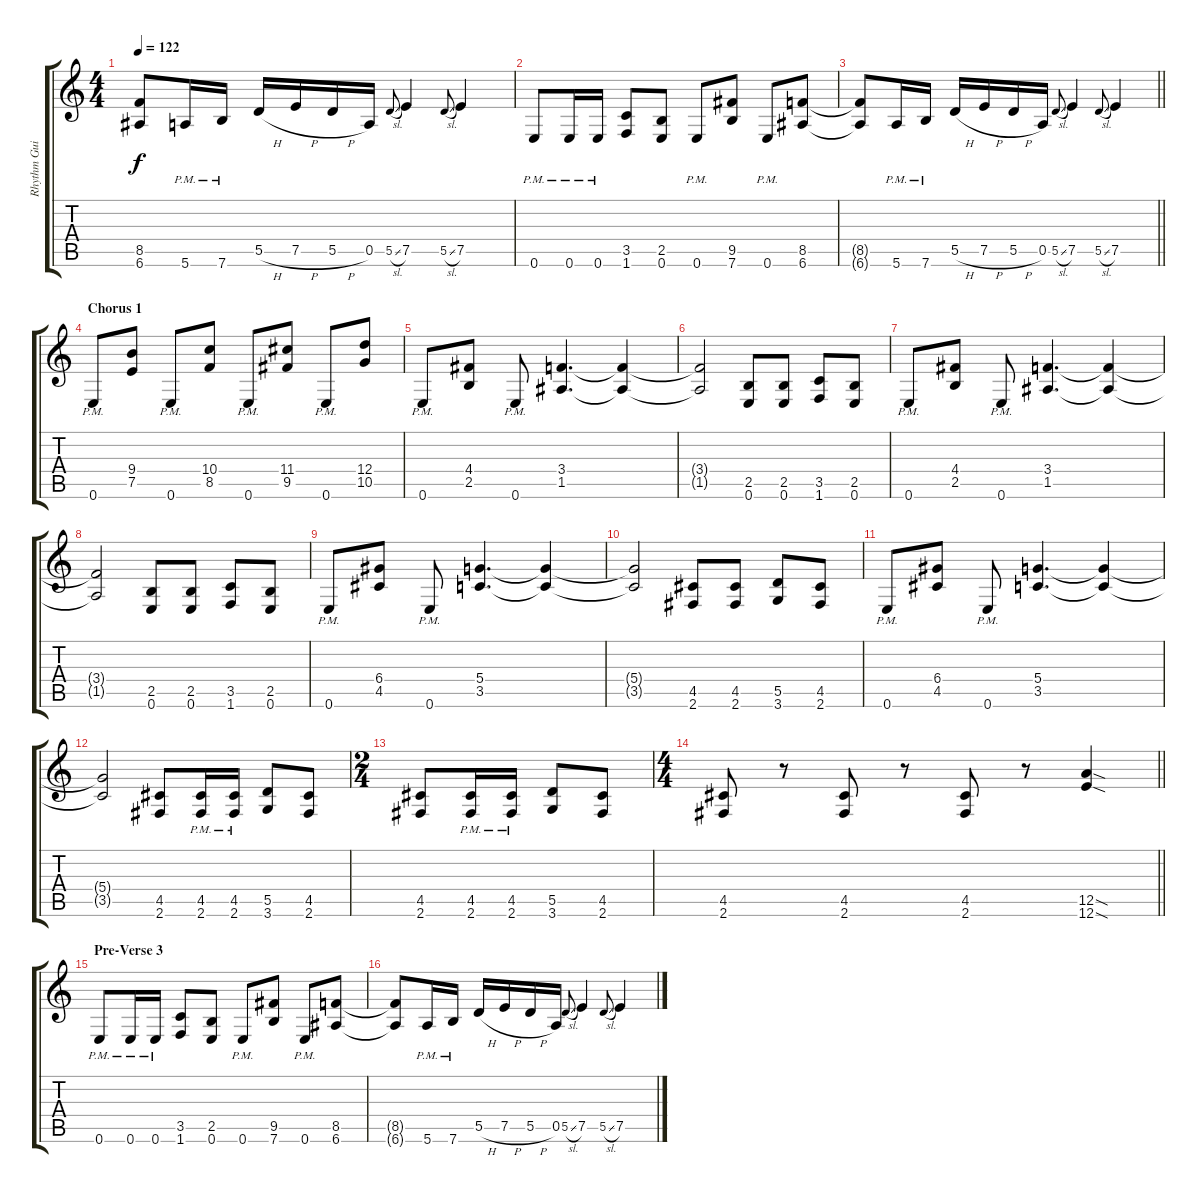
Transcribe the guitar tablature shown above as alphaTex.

\track ("Rhythm Guitar #1" "Rhythm Gui") {instrument distortionguitar}
\staff {score tabs}
\tuning (E4 B3 G3 D3 A2 E2) {hide}
\ts (4 4)
\tempo 122
\clef g2
\ks c
(8.5{t} 6.6{t}).8{dy f} 5.6{pm}.16 7.6{pm}.16 5.5{h}.16 7.5{h}.16 5.5{h}.16 0.5.16 5.5{sl}.8{gr onbeat} 7.5.4 5.5{sl}.8{gr onbeat} 7.5.4 |
0.6{pm}.8 0.6{pm}.16 0.6{pm}.16 (3.5 1.6).8 (2.5 0.6).8 0.6{pm}.8 (9.5 7.6).8 0.6{pm}.8 (8.5 6.6).8 |
\barLineRight lightlight
(8.5{t} 6.6{t}).8 5.6{pm}.16 7.6{pm}.16 5.5{h}.16 7.5{h}.16 5.5{h}.16 0.5.16 5.5{sl}.8{gr onbeat} 7.5.4 5.5{sl}.8{gr onbeat} 7.5.4 |
\section ("" "Chorus 1")
0.6{pm}.8 (9.4 7.5).8 0.6{pm}.8 (10.4 8.5).8 0.6{pm}.8 (11.4 9.5).8 0.6{pm}.8 (12.4 10.5).8 |
0.6{pm}.8 (4.4 2.5).8 0.6{pm}.8 (3.4 1.5).4{d} (3.4{t} 1.5{t}).4 |
(3.4{t} 1.5{t}).2 (2.5 0.6).8 (2.5 0.6).8 (3.5 1.6).8 (2.5 0.6).8 |
0.6{pm}.8 (4.4 2.5).8 0.6{pm}.8 (3.4 1.5).4{d} (3.4{t} 1.5{t}).4 |
(3.4{t} 1.5{t}).2 (2.5 0.6).8 (2.5 0.6).8 (3.5 1.6).8 (2.5 0.6).8 |
0.6{pm}.8 (6.4 4.5).8 0.6{pm}.8 (5.4 3.5).4{d} (5.4{t} 3.5{t}).4 |
(5.4{t} 3.5{t}).2 (4.5 2.6).8 (4.5 2.6).8 (5.5 3.6).8 (4.5 2.6).8 |
0.6{pm}.8 (6.4 4.5).8 0.6{pm}.8 (5.4 3.5).4{d} (5.4{t} 3.5{t}).4 |
(5.4{t} 3.5{t}).2 (4.5 2.6).8 (4.5{pm} 2.6{pm}).16 (4.5{pm} 2.6{pm}).16 (5.5 3.6).8 (4.5 2.6).8 |
\ts (2 4)
(4.5 2.6).8 (4.5{pm} 2.6{pm}).16 (4.5{pm} 2.6{pm}).16 (5.5 3.6).8 (4.5 2.6).8 |
\ts (4 4)
\barLineRight lightlight
(4.5 2.6).8 r.8 (4.5 2.6).8 r.8 (4.5 2.6).8 r.8 (12.5{sod} 12.6{sod}).4 |
\section ("" "Pre-Verse 3")
0.6{pm}.8 0.6{pm}.16 0.6{pm}.16 (3.5 1.6).8 (2.5 0.6).8 0.6{pm}.8 (9.5 7.6).8 0.6{pm}.8 (8.5 6.6).8 |
(8.5{t} 6.6{t}).8 5.6{pm}.16 7.6{pm}.16 5.5{h}.16 7.5{h}.16 5.5{h}.16 0.5.16 5.5{sl}.8{gr onbeat} 7.5.4 5.5{sl}.8{gr onbeat} 7.5.4
